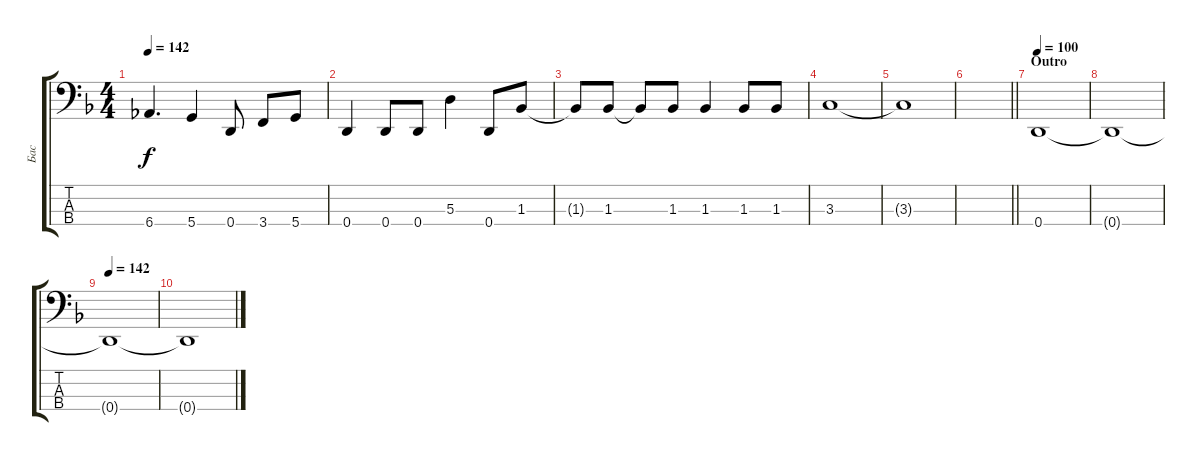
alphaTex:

\track ("Бас" "Бас") {instrument electricbassfinger}
\staff {score tabs}
\tuning (G2 D2 A1 D1) {hide}
\ts (4 4)
\tempo 142
\clef f4
\ks dminor
6.4.4{d dy f} 5.4.4 0.4.8 3.4.8 5.4.8 |
0.4.4 0.4.8 0.4.8 5.3.4 0.4.8 1.3.8 |
1.3{t}.8 1.3.8 1.3{t}.8 1.3.8 1.3.4 1.3.8 1.3.8 |
3.3.1 |
3.3{t}.1 |
\barLineRight lightlight
|
\section ("" "Outro")
\tempo 100
0.4.1 |
0.4{t}.1 |
\tempo 142
0.4{t}.1 |
0.4{t}.1
